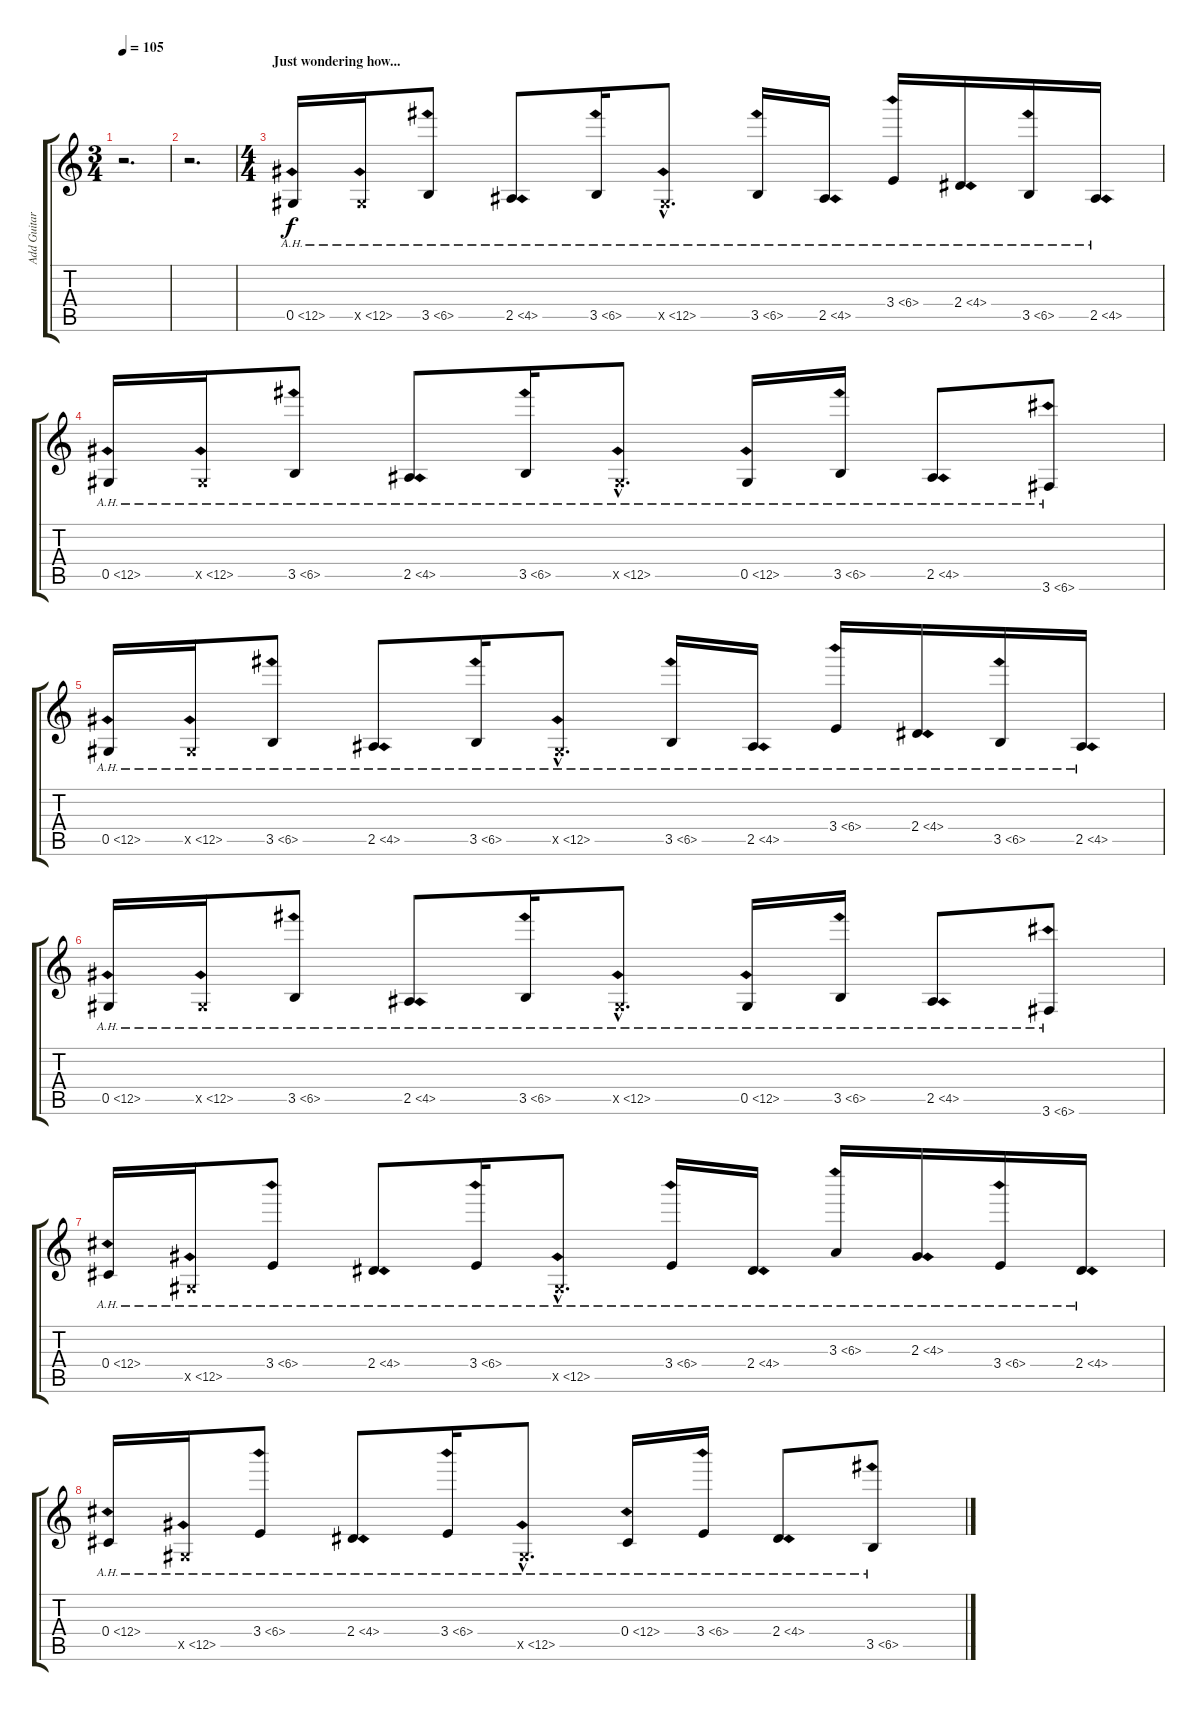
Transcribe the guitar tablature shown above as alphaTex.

\track ("Add Guitar 1" "Add Guitar") {instrument distortionguitar}
\staff {score tabs}
\tuning (Eb4 Bb3 Gb3 Db3 Ab2 Eb2) {hide}
\ts (3 4)
\tempo 105
\clef g2
\ks c
r.2{d dy f} |
r.2{d} |
\ts (4 4)
\section ("" "Just wondering how...")
0.5{ah 12}.16{volume 6} 0.5{ah 12 x}.16 3.5{ah 3}.8 2.5{ah 2}.8 3.5{ah 3}.16 0.5{ah 12 hac x}.8{d} 3.5{ah 3}.16 2.5{ah 2}.16 3.4{ah 3}.16 2.4{ah 2}.16 3.5{ah 3}.16 2.5{ah 2}.16 |
0.5{ah 12}.16 0.5{ah 12 x}.16 3.5{ah 3}.8 2.5{ah 2}.8 3.5{ah 3}.16 0.5{ah 12 hac x}.8{d} 0.5{ah 12}.16 3.5{ah 3}.16 2.5{ah 2}.8 3.6{ah 3}.8 |
0.5{ah 12}.16 0.5{ah 12 x}.16 3.5{ah 3}.8 2.5{ah 2}.8 3.5{ah 3}.16 0.5{ah 12 hac x}.8{d} 3.5{ah 3}.16 2.5{ah 2}.16 3.4{ah 3}.16 2.4{ah 2}.16 3.5{ah 3}.16 2.5{ah 2}.16 |
0.5{ah 12}.16 0.5{ah 12 x}.16 3.5{ah 3}.8 2.5{ah 2}.8 3.5{ah 3}.16 0.5{ah 12 hac x}.8{d} 0.5{ah 12}.16 3.5{ah 3}.16 2.5{ah 2}.8 3.6{ah 3}.8 |
0.4{ah 12}.16 0.5{ah 12 x}.16 3.4{ah 3}.8 2.4{ah 2}.8 3.4{ah 3}.16 0.5{ah 12 hac x}.8{d} 3.4{ah 3}.16 2.4{ah 2}.16 3.3{ah 3}.16 2.3{ah 2}.16 3.4{ah 3}.16 2.4{ah 2}.16 |
0.4{ah 12}.16 0.5{ah 12 x}.16 3.4{ah 3}.8 2.4{ah 2}.8 3.4{ah 3}.16 0.5{ah 12 hac x}.8{d} 0.4{ah 12}.16 3.4{ah 3}.16 2.4{ah 2}.8 3.5{ah 3}.8
